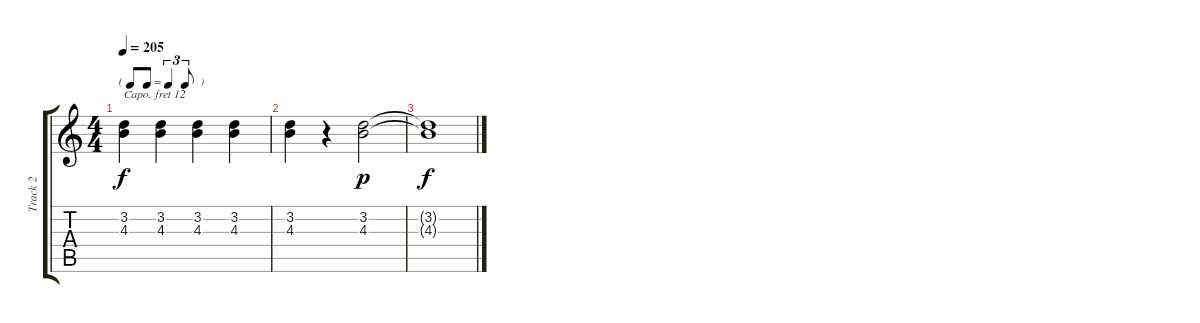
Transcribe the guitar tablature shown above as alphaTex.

\track ("Track 2" "Track 2") {instrument harmonica}
\staff {score tabs}
\capo 12
\tuning (E4 B3 G3 D3 A2 E2) {hide}
\ts (4 4)
\tf triplet8th
\tempo 205
\clef g2
\ks c
(3.2 4.3).4{dy f} (3.2 4.3).4 (3.2 4.3).4 (3.2 4.3).4 |
(3.2 4.3).4 r.4 (3.2 4.3).2{dy p} |
(3.2{t} 4.3{t}).1{dy f}
